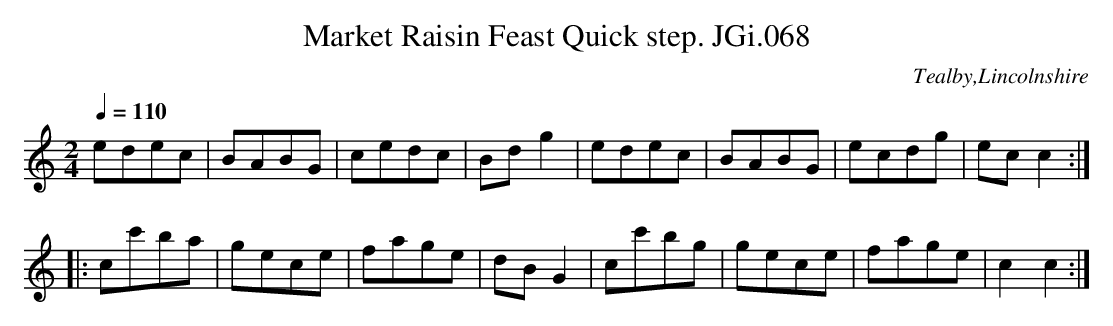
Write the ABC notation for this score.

X:1
T:Market Raisin Feast Quick step. JGi.068
L:1/8
M:2/4
O:Tealby,Lincolnshire
Q:1/4=110
K:C
edec|BABG|cedc|Bdg2|edec|BABG|ecdg|ecc2:|
|:cc'ba|gece|fage|dBG2|cc'bg|gece|fage|c2c2:|
